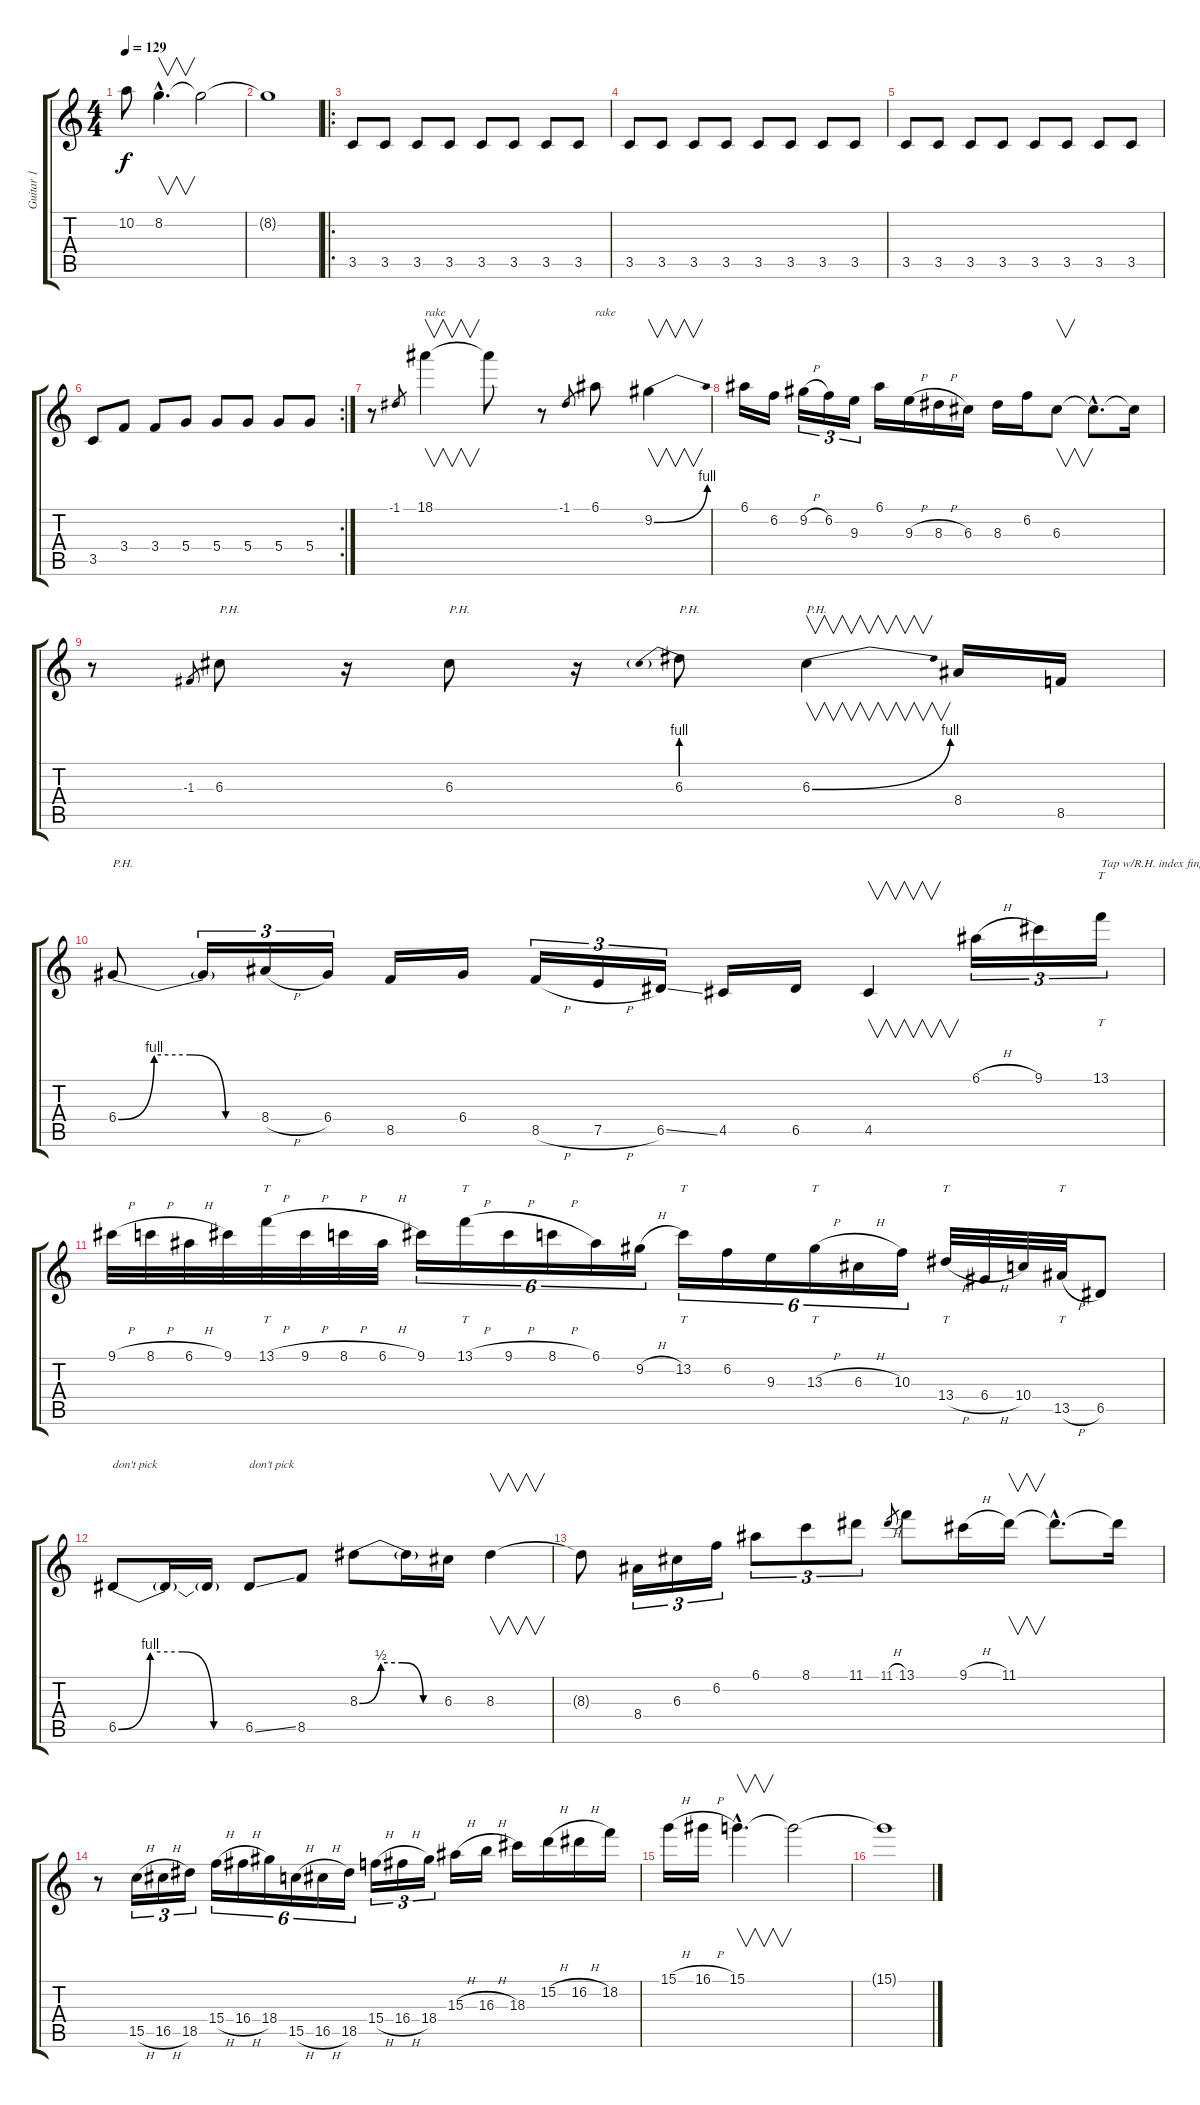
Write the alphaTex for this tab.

\track ("Guitar 1" "Guitar 1") {instrument distortionguitar}
\staff {score tabs}
\tuning (E4 B3 G3 D3 A2 E2) {hide}
\ts (4 4)
\tempo 129
\clef g2
\ks c
10.2{t}.8{dy f} 8.2{hac}.4{v d} 8.2{t}.2 |
8.2{t}.1{volume 0} |
\ro
3.5.8{volume 13} 3.5.8 3.5.8 3.5.8 3.5.8 3.5.8 3.5.8 3.5.8 |
3.5.8 3.5.8 3.5.8 3.5.8 3.5.8 3.5.8 3.5.8 3.5.8 |
3.5.8 3.5.8 3.5.8 3.5.8 3.5.8 3.5.8 3.5.8 3.5.8 |
\rc 2
3.5.8 3.4.8 3.4.8 5.4.8 5.4.8 5.4.8 5.4.8 5.4.8 |
r.8 -1.1.8{gr} 18.1.4{v txt "rake"} 18.1{t}.8 r.8 -1.1.8{gr} 6.1.8{txt "rake"} 9.2{be (bend 0 0 60 4)}.4{v} |
6.1.16 6.2.16 9.2{h}.16{tu (3 2)} 6.2.16{tu (3 2)} 9.3.16{tu (3 2)} 6.1.16 9.3{h}.16 8.3{h}.16 6.3.16 8.3.16 6.2.16 6.3.8{v} 6.3{hac t}.8{d} 6.3{t}.16 |
r.8 -1.3.8{gr} 6.3.8{txt "P.H."} r.16 6.3.8{txt "P.H."} r.16 6.3{be (prebend 0 4 60 4)}.8{txt "P.H."} 6.3{be (bend 0 0 60 4)}.4{v txt "P.H."} 8.4.16 8.5.16 |
6.4{be (custom 0 0 15 4 30 4 45 0 60 0)}.8{txt "P.H."} 6.4{t}.16{tu (3 2)} 8.4{h}.16{tu (3 2)} 6.4.16{tu (3 2)} 8.5.16 6.4.16 8.5{h}.16{tu (3 2)} 7.5{h}.16{tu (3 2)} 6.5{ss}.16{tu (3 2)} 4.5.16 6.5.16 4.5.4{v} 6.1{h}.16{tu (3 2)} 9.1.16{tu (3 2)} 13.1.16{tt tu (3 2) txt "Tap w/R.H. index finger"} |
9.1{h}.32 8.1{h}.32 6.1{h}.32 9.1.32 13.1{h}.32{tt} 9.1{h}.32 8.1{h}.32 6.1{h}.32 9.1.16{tu (6 4)} 13.1{h}.16{tt tu (6 4)} 9.1{h}.16{tu (6 4)} 8.1{h}.16{tu (6 4)} 6.1.16{tu (6 4)} 9.2{h}.16{tu (6 4)} 13.2.16{tt tu (6 4)} 6.2.16{tu (6 4)} 9.3.16{tu (6 4)} 13.3{h}.16{tt tu (6 4)} 6.3{h}.16{tu (6 4)} 10.3.16{tu (6 4)} 13.4{h}.32{tt} 6.4{h}.32 10.4.32 13.5{h}.32{tt} 6.5.8 |
6.5{be (custom 0 0 15 4 30 4 45 0 60 0)}.8{txt "don't pick"} 6.5{t}.16 6.5{t}.16 6.5{ss}.8{txt "don't pick"} 8.5.8 8.3{be (custom 0 0 15 2 30 2 45 0 60 0)}.8 8.3{t}.16 6.3.16 8.3.4{v} |
8.3{t}.8 8.4.16{tu (3 2)} 6.3.16{tu (3 2)} 6.2.16{tu (3 2)} 6.1.8{tu (3 2)} 8.1.8{tu (3 2)} 11.1.8{tu (3 2)} 11.1{h}.8{gr} 13.1.8 9.1{h}.16 11.1.16{v} 11.1{hac t}.8{d} 11.1{t}.16 |
r.8 15.5{h}.16{tu (3 2)} 16.5{h}.16{tu (3 2)} 18.5.16{tu (3 2)} 15.4{h}.16{tu (6 4)} 16.4{h}.16{tu (6 4)} 18.4.16{tu (6 4)} 15.5{h}.16{tu (6 4)} 16.5{h}.16{tu (6 4)} 18.5.16{tu (6 4)} 15.4{h}.16{tu (3 2)} 16.4{h}.16{tu (3 2)} 18.4.16{tu (3 2)} 15.3{h}.16 16.3{h}.16 18.3.16 15.2{h}.16 16.2{h}.16 18.2.16 |
15.1{h}.16 16.1{h}.16 15.1{hac}.4{v d} 15.1{t}.2 |
15.1{t}.1
